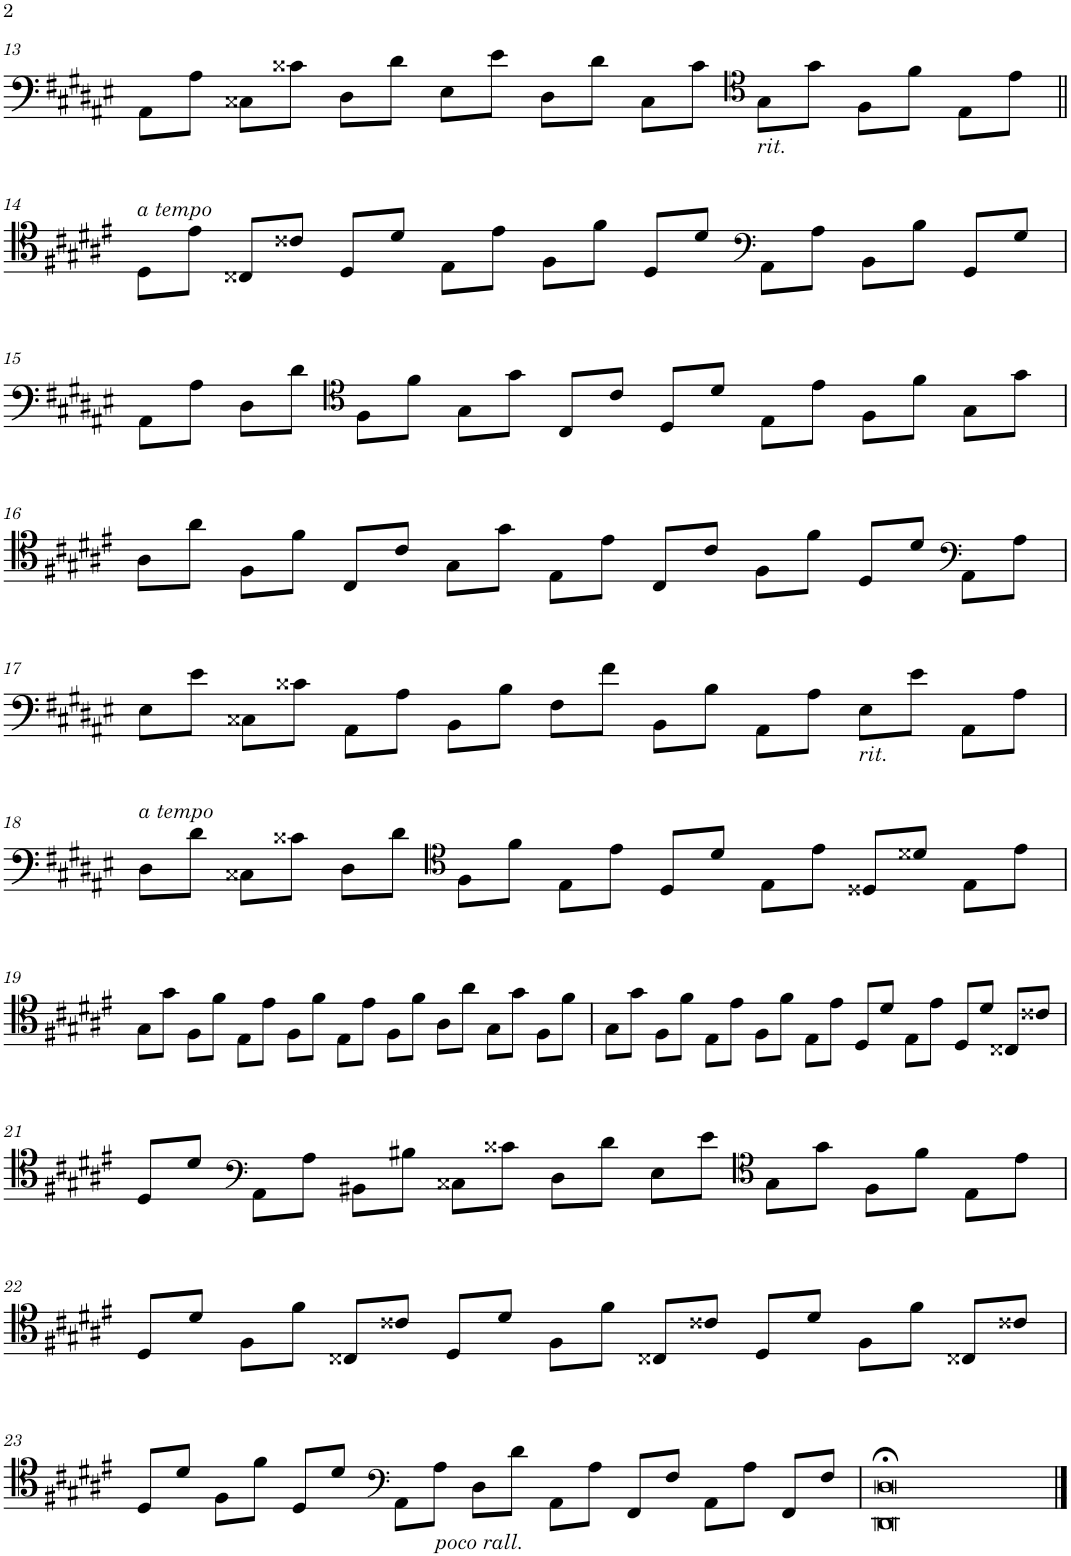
**kern
*part1
*staff1
*I"Trombone
*I'Tbn.
!!LO:PB:g=z
*clefF4
*k[f#c#g#d#a#e#]
*M9/4
=13
8AA#\L
8A#\J
8C##X\L
8c##X\J
8D#\L
8d#\J
8E#\L
8e#\J
8D#\L
8d#\J
8C##\L
8c##\J
*clefC4
!LO:TX:b:i:t=rit.
8G#\L
8g#\J
8F#\L
8f#\J
8E#\L
8e#\J
!!LO:LB:g=z
=14||
!LO:TX:a:i:t=a tempo
8D#\L
8e#\J
8C##X/L
8c##X/J
8D#/L
8d#/J
8E#\L
8e#\J
8F#\L
8f#\J
8D#/L
8d#/J
*clefF4
8AA#\L
8A#\J
8BB\L
8B\J
8GG#/L
8G#/J
!!LO:LB:g=z
=15
8AA#\L
8A#\J
8D#\L
8d#\J
*clefC4
8F#\L
8f#\J
8G#\L
8g#\J
8C#/L
8c#/J
8D#/L
8d#/J
8E#\L
8e#\J
8F#\L
8f#\J
8G#\L
8g#\J
!!LO:LB:g=z
=16
8A#\L
8a#\J
8F#\L
8f#\J
8C#/L
8c#/J
8G#\L
8g#\J
8E#\L
8e#\J
8C#/L
8c#/J
8F#\L
8f#\J
8D#/L
8d#/J
*clefF4
8AA#\L
8A#\J
!!LO:LB:g=z
=17
8E#\L
8e#\J
8C##X\L
8c##X\J
8AA#\L
8A#\J
8BB\L
8B\J
8F#\L
8f#\J
8BB\L
8B\J
8AA#\L
8A#\J
!LO:TX:b:i:t=rit.
8E#\L
8e#\J
8AA#\L
8A#\J
!!LO:LB:g=z
=18
!LO:TX:a:i:t=a tempo
8D#\L
8d#\J
8C##X\L
8c##X\J
8D#\L
8d#\J
*clefC4
8F#\L
8f#\J
8E#\L
8e#\J
8D#/L
8d#/J
8E#\L
8e#\J
8D##X/L
8d##X/J
8E#\L
8e#\J
!!LO:LB:g=z
=19
8G#\L
8g#\J
8F#\L
8f#\J
8E#\L
8e#\J
8F#\L
8f#\J
8E#\L
8e#\J
8F#\L
8f#\J
8A#\L
8a#\J
8G#\L
8g#\J
8F#\L
8f#\J
=20
8G#\L
8g#\J
8F#\L
8f#\J
8E#\L
8e#\J
8F#\L
8f#\J
8E#\L
8e#\J
8D#/L
8d#/J
8E#\L
8e#\J
8D#/L
8d#/J
8C##X/L
8c##X/J
!!LO:LB:g=z
=21
8D#/L
8d#/J
*clefF4
8AA#\L
8A#\J
8BB#X\L
8B#X\J
8C##X\L
8c##X\J
8D#\L
8d#\J
8E#\L
8e#\J
*clefC4
8G#\L
8g#\J
8F#\L
8f#\J
8E#\L
8e#\J
!!LO:LB:g=z
=22
8D#/L
8d#/J
8F#\L
8f#\J
8C##X/L
8c##X/J
8D#/L
8d#/J
8F#\L
8f#\J
8C##X/L
8c##X/J
8D#/L
8d#/J
8F#\L
8f#\J
8C##X/L
8c##X/J
!!LO:LB:g=z
=23
8D#/L
8d#/J
8F#\L
8f#\J
8D#/L
8d#/J
*clefF4
8AA#\L
!LO:TX:b:i:t=poco rall.
8A#\J
8D#\L
8d#\J
8AA#\L
8A#\J
8FF#/L
8F#/J
8AA#\L
8A#\J
8FF#/L
8F#/J
=24
0DD#;< 0D#;<
==
*-
